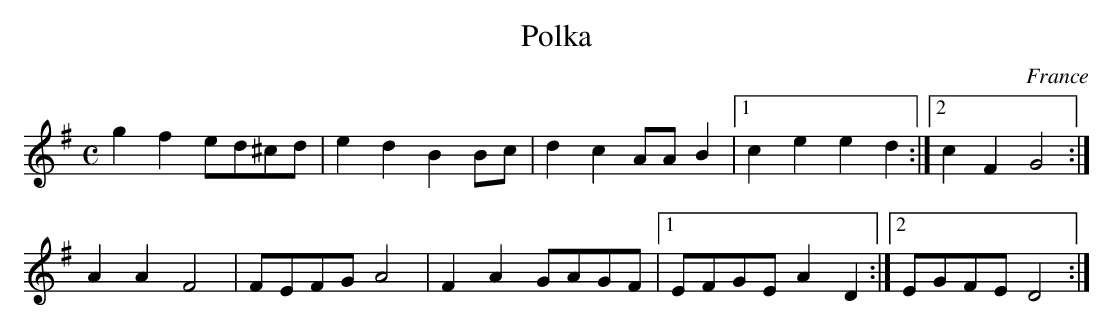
X:1
T:Polka
M:C
O:France
K:G major
g2f2ed^cd|e2d2B2Bc|d2c2AAB2\
|1c2e2e2d2:|2c2F2G4:|
A2A2F4|FEFGA4|F2A2GAGF|1EFGEA2D2:|2EGFED4:|
